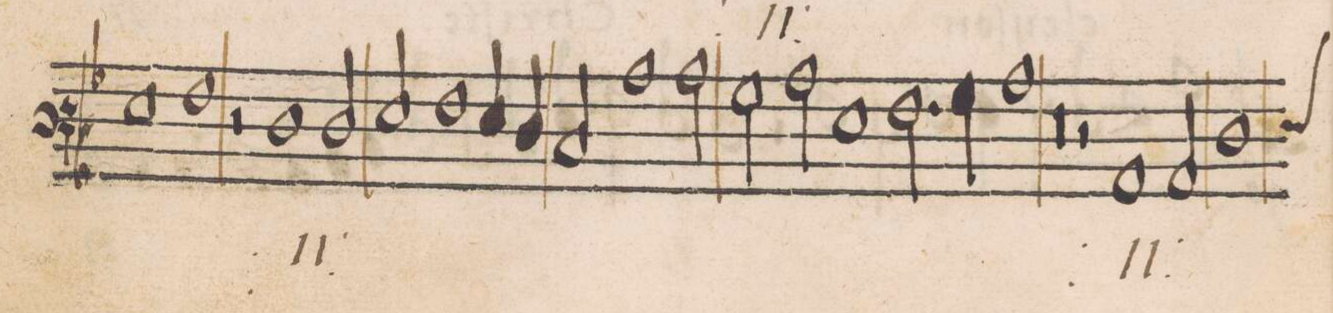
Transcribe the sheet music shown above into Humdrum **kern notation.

**kern	**text
*I"BASSVS	*
*clefF3	*
*k[b-]	*
*met(C|)	*
*M2/1	*
1G\	.
=67-	=67-
1A\	.
2r	.
1F\	Kÿ-
=68-	=68-
2F/	-ri-
2G/	.
1A\	.
=69-	=69-
4G/	.
4F/	.
2E/	.
1c\	.
=70-	=70-
2c\	-e-
2B-\	.
2c\	.
=71-	=71-
1G\	.
2.A\	.
4B-\	.
=72-	=72-
1c\	.
0r	.
=73-	=73-
2r	.
1C/	-Kÿ-
=74-	=74-
2C/	-ri-
*custos:G	*
1F\	.
=75-	=75-
*-	*-
